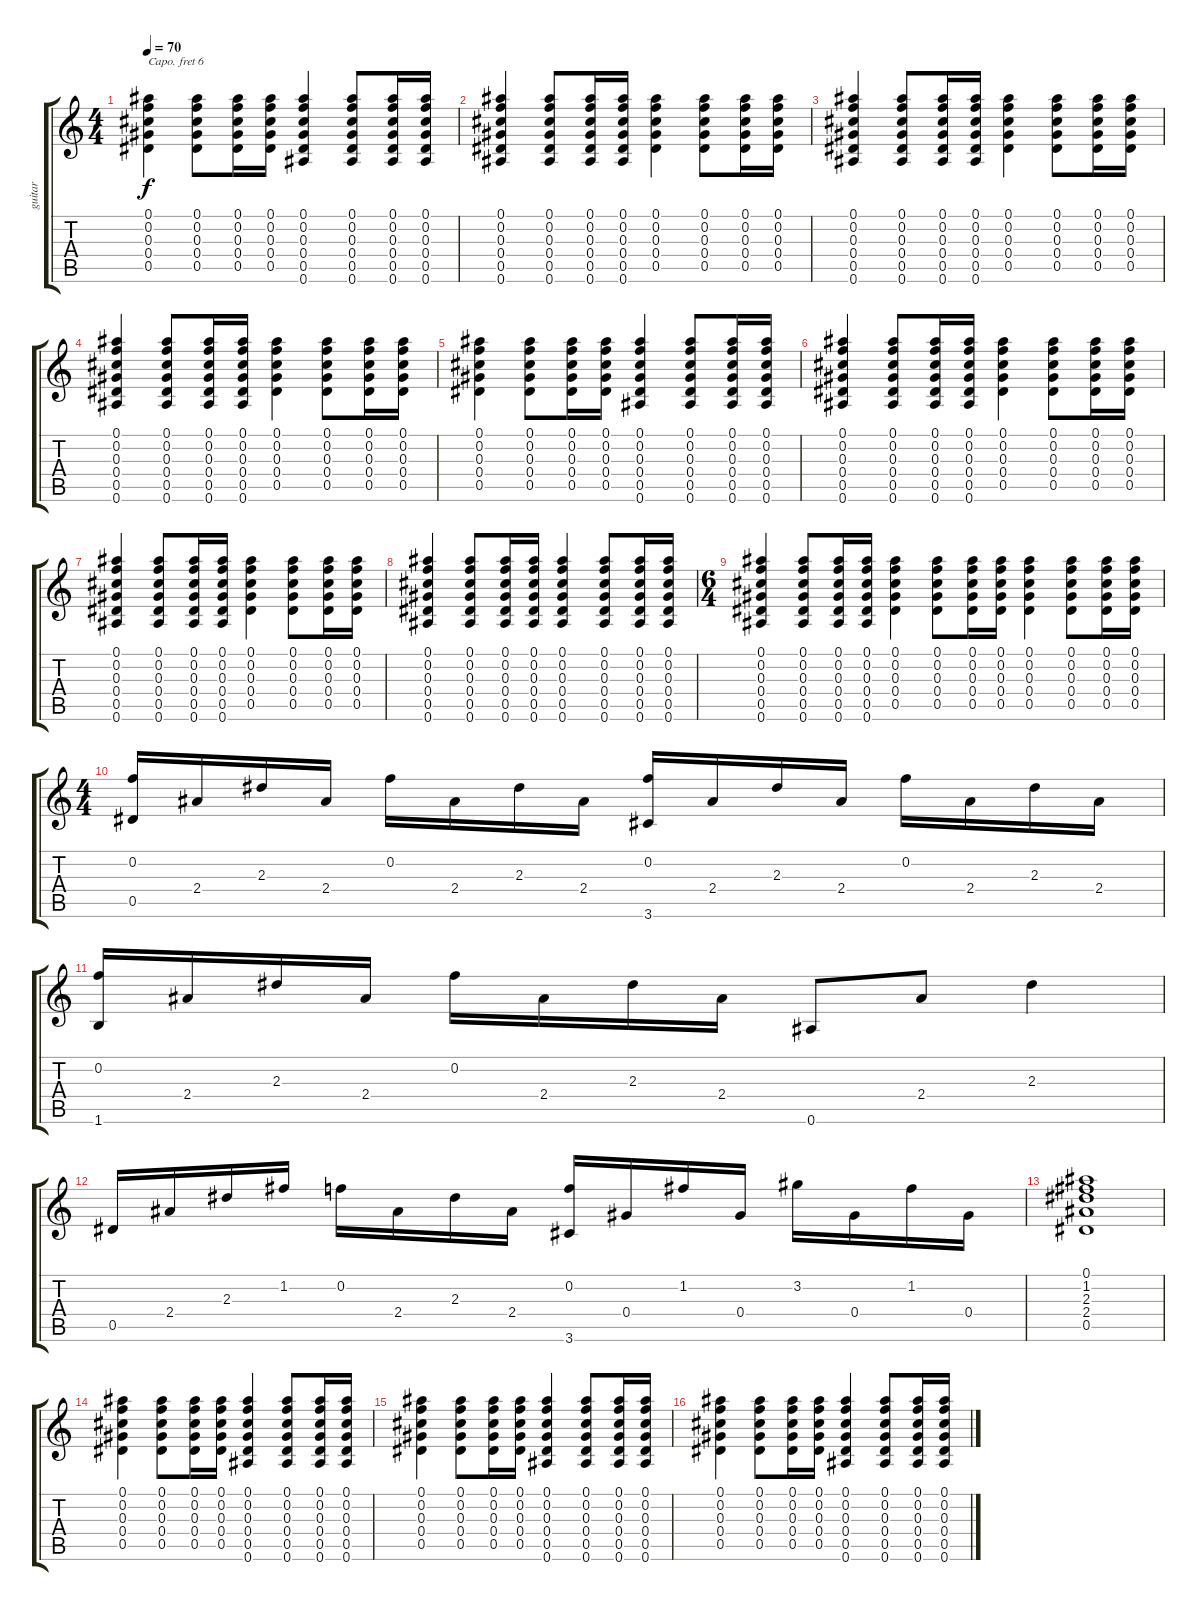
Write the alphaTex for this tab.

\track ("guitar" "guitar") {instrument acousticguitarsteel}
\staff {score tabs}
\capo 6
\tuning (E4 B3 G3 D3 A2 E2) {hide}
\ts (4 4)
\tempo 70
\clef g2
\ks c
(0.1 0.2 0.3 0.4 0.5).4{dy f} (0.1 0.2 0.3 0.4 0.5).8 (0.1 0.2 0.3 0.4 0.5).16 (0.1 0.2 0.3 0.4 0.5).16 (0.1 0.2 0.3 0.4 0.5 0.6).4 (0.1 0.2 0.3 0.4 0.5 0.6).8 (0.1 0.2 0.3 0.4 0.5 0.6).16 (0.1 0.2 0.3 0.4 0.5 0.6).16 |
(0.1 0.2 0.3 0.4 0.5 0.6).4 (0.1 0.2 0.3 0.4 0.5 0.6).8 (0.1 0.2 0.3 0.4 0.5 0.6).16 (0.1 0.2 0.3 0.4 0.5 0.6).16 (0.1 0.2 0.3 0.4 0.5).4 (0.1 0.2 0.3 0.4 0.5).8 (0.1 0.2 0.3 0.4 0.5).16 (0.1 0.2 0.3 0.4 0.5).16 |
(0.1 0.2 0.3 0.4 0.5 0.6).4 (0.1 0.2 0.3 0.4 0.5 0.6).8 (0.1 0.2 0.3 0.4 0.5 0.6).16 (0.1 0.2 0.3 0.4 0.5 0.6).16 (0.1 0.2 0.3 0.4 0.5).4 (0.1 0.2 0.3 0.4 0.5).8 (0.1 0.2 0.3 0.4 0.5).16 (0.1 0.2 0.3 0.4 0.5).16 |
(0.1 0.2 0.3 0.4 0.5 0.6).4 (0.1 0.2 0.3 0.4 0.5 0.6).8 (0.1 0.2 0.3 0.4 0.5 0.6).16 (0.1 0.2 0.3 0.4 0.5 0.6).16 (0.1 0.2 0.3 0.4 0.5).4 (0.1 0.2 0.3 0.4 0.5).8 (0.1 0.2 0.3 0.4 0.5).16 (0.1 0.2 0.3 0.4 0.5).16 |
(0.1 0.2 0.3 0.4 0.5).4 (0.1 0.2 0.3 0.4 0.5).8 (0.1 0.2 0.3 0.4 0.5).16 (0.1 0.2 0.3 0.4 0.5).16 (0.1 0.2 0.3 0.4 0.5 0.6).4 (0.1 0.2 0.3 0.4 0.5 0.6).8 (0.1 0.2 0.3 0.4 0.5 0.6).16 (0.1 0.2 0.3 0.4 0.5 0.6).16 |
(0.1 0.2 0.3 0.4 0.5 0.6).4 (0.1 0.2 0.3 0.4 0.5 0.6).8 (0.1 0.2 0.3 0.4 0.5 0.6).16 (0.1 0.2 0.3 0.4 0.5 0.6).16 (0.1 0.2 0.3 0.4 0.5).4 (0.1 0.2 0.3 0.4 0.5).8 (0.1 0.2 0.3 0.4 0.5).16 (0.1 0.2 0.3 0.4 0.5).16 |
(0.1 0.2 0.3 0.4 0.5 0.6).4 (0.1 0.2 0.3 0.4 0.5 0.6).8 (0.1 0.2 0.3 0.4 0.5 0.6).16 (0.1 0.2 0.3 0.4 0.5 0.6).16 (0.1 0.2 0.3 0.4 0.5).4 (0.1 0.2 0.3 0.4 0.5).8 (0.1 0.2 0.3 0.4 0.5).16 (0.1 0.2 0.3 0.4 0.5).16 |
(0.1 0.2 0.3 0.4 0.5 0.6).4 (0.1 0.2 0.3 0.4 0.5 0.6).8 (0.1 0.2 0.3 0.4 0.5 0.6).16 (0.1 0.2 0.3 0.4 0.5 0.6).16 (0.1 0.2 0.3 0.4 0.5 0.6).4 (0.1 0.2 0.3 0.4 0.5 0.6).8 (0.1 0.2 0.3 0.4 0.5 0.6).16 (0.1 0.2 0.3 0.4 0.5 0.6).16 |
\ts (6 4)
(0.1 0.2 0.3 0.4 0.5 0.6).4 (0.1 0.2 0.3 0.4 0.5 0.6).8 (0.1 0.2 0.3 0.4 0.5 0.6).16 (0.1 0.2 0.3 0.4 0.5 0.6).16 (0.1 0.2 0.3 0.4 0.5).4 (0.1 0.2 0.3 0.4 0.5).8 (0.1 0.2 0.3 0.4 0.5).16 (0.1 0.2 0.3 0.4 0.5).16 (0.1 0.2 0.3 0.4 0.5).4 (0.1 0.2 0.3 0.4 0.5).8 (0.1 0.2 0.3 0.4 0.5).16 (0.1 0.2 0.3 0.4 0.5).16 |
\ts (4 4)
(0.2 0.5).16 2.4.16 2.3.16 2.4.16 0.2.16 2.4.16 2.3.16 2.4.16 (0.2 3.6).16 2.4.16 2.3.16 2.4.16 0.2.16 2.4.16 2.3.16 2.4.16 |
(0.2 1.6).16 2.4.16 2.3.16 2.4.16 0.2.16 2.4.16 2.3.16 2.4.16 0.6.8 2.4.8 2.3.4 |
0.5.16 2.4.16 2.3.16 1.2.16 0.2.16 2.4.16 2.3.16 2.4.16 (0.2 3.6).16 0.4.16 1.2.16 0.4.16 3.2.16 0.4.16 1.2.16 0.4.16 |
(0.1 1.2 2.3 2.4 0.5).1 |
(0.1 0.2 0.3 0.4 0.5).4 (0.1 0.2 0.3 0.4 0.5).8 (0.1 0.2 0.3 0.4 0.5).16 (0.1 0.2 0.3 0.4 0.5).16 (0.1 0.2 0.3 0.4 0.5 0.6).4 (0.1 0.2 0.3 0.4 0.5 0.6).8 (0.1 0.2 0.3 0.4 0.5 0.6).16 (0.1 0.2 0.3 0.4 0.5 0.6).16 |
(0.1 0.2 0.3 0.4 0.5).4 (0.1 0.2 0.3 0.4 0.5).8 (0.1 0.2 0.3 0.4 0.5).16 (0.1 0.2 0.3 0.4 0.5).16 (0.1 0.2 0.3 0.4 0.5 0.6).4 (0.1 0.2 0.3 0.4 0.5 0.6).8 (0.1 0.2 0.3 0.4 0.5 0.6).16 (0.1 0.2 0.3 0.4 0.5 0.6).16 |
(0.1 0.2 0.3 0.4 0.5).4 (0.1 0.2 0.3 0.4 0.5).8 (0.1 0.2 0.3 0.4 0.5).16 (0.1 0.2 0.3 0.4 0.5).16 (0.1 0.2 0.3 0.4 0.5 0.6).4 (0.1 0.2 0.3 0.4 0.5 0.6).8 (0.1 0.2 0.3 0.4 0.5 0.6).16 (0.1 0.2 0.3 0.4 0.5 0.6).16
